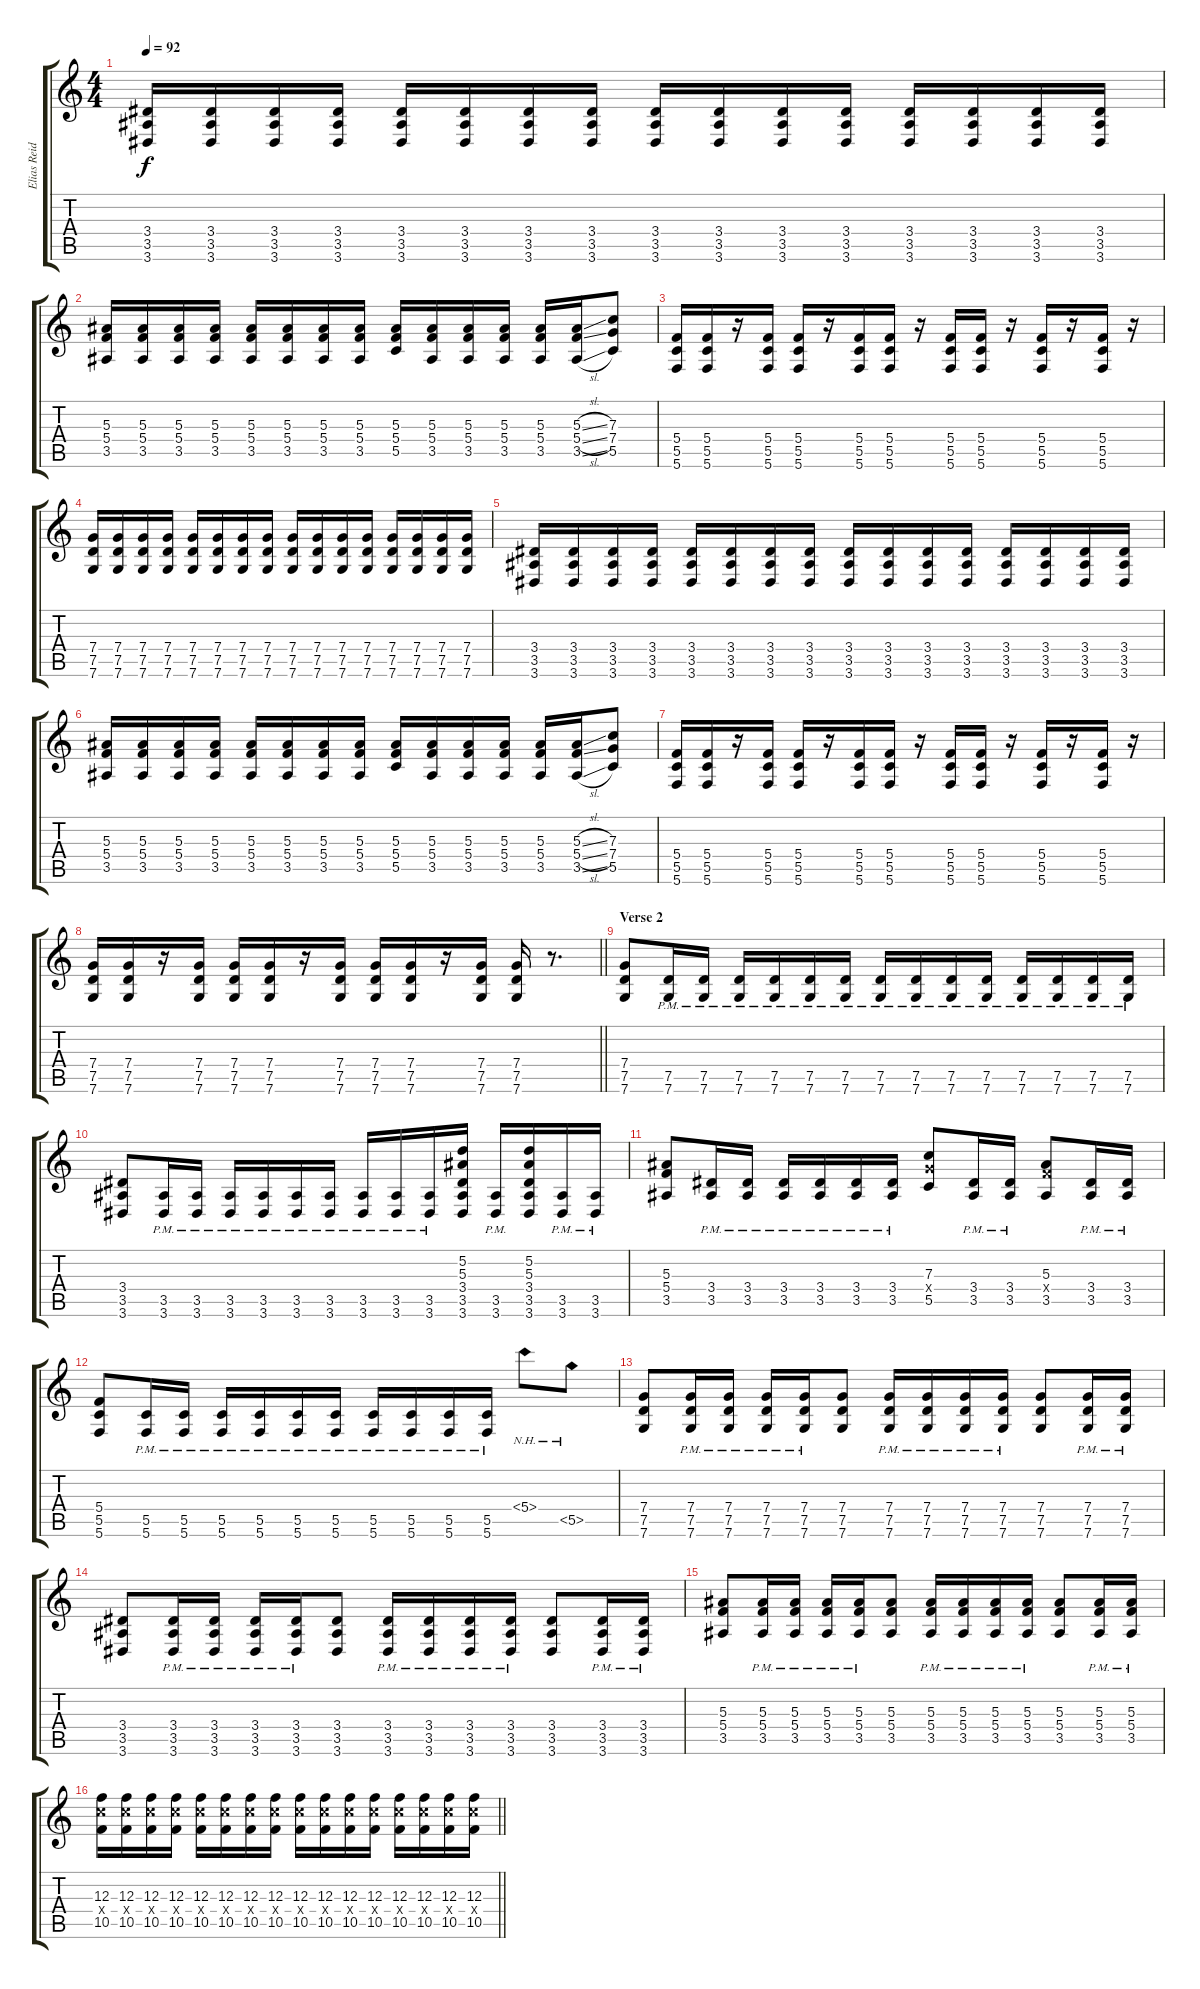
\track ("Elias Reidy (Rhythm Guitar)" "Elias Reid") {instrument distortionguitar}
\staff {score tabs}
\tuning (D4 A3 F3 C3 G2 C2) {hide}
\ts (4 4)
\tempo 92
\clef g2
\ks c
(3.4 3.5 3.6).16{dy f} (3.4 3.5 3.6).16 (3.4 3.5 3.6).16 (3.4 3.5 3.6).16 (3.4 3.5 3.6).16 (3.4 3.5 3.6).16 (3.4 3.5 3.6).16 (3.4 3.5 3.6).16 (3.4 3.5 3.6).16 (3.4 3.5 3.6).16 (3.4 3.5 3.6).16 (3.4 3.5 3.6).16 (3.4 3.5 3.6).16 (3.4 3.5 3.6).16 (3.4 3.5 3.6).16 (3.4 3.5 3.6).16 |
(5.3 5.4 3.5).16 (5.3 5.4 3.5).16 (5.3 5.4 3.5).16 (5.3 5.4 3.5).16 (5.3 5.4 3.5).16 (5.3 5.4 3.5).16 (5.3 5.4 3.5).16 (5.3 5.4 3.5).16 (5.3 5.4 5.5).16 (5.3 5.4 3.5).16 (5.3 5.4 3.5).16 (5.3 5.4 3.5).16 (5.3 5.4 3.5).16 (5.3{sl} 5.4{sl} 3.5{sl}).16 (7.3 7.4 5.5).8 |
(5.4 5.5 5.6).16 (5.4 5.5 5.6).16 r.16 (5.4 5.5 5.6).16 (5.4 5.5 5.6).16 r.16 (5.4 5.5 5.6).16 (5.4 5.5 5.6).16 r.16 (5.4 5.5 5.6).16 (5.4 5.5 5.6).16 r.16 (5.4 5.5 5.6).16 r.16 (5.4 5.5 5.6).16 r.16 |
(7.4 7.5 7.6).16 (7.4 7.5 7.6).16 (7.4 7.5 7.6).16 (7.4 7.5 7.6).16 (7.4 7.5 7.6).16 (7.4 7.5 7.6).16 (7.4 7.5 7.6).16 (7.4 7.5 7.6).16 (7.4 7.5 7.6).16 (7.4 7.5 7.6).16 (7.4 7.5 7.6).16 (7.4 7.5 7.6).16 (7.4 7.5 7.6).16 (7.4 7.5 7.6).16 (7.4 7.5 7.6).16 (7.4 7.5 7.6).16 |
(3.4 3.5 3.6).16 (3.4 3.5 3.6).16 (3.4 3.5 3.6).16 (3.4 3.5 3.6).16 (3.4 3.5 3.6).16 (3.4 3.5 3.6).16 (3.4 3.5 3.6).16 (3.4 3.5 3.6).16 (3.4 3.5 3.6).16 (3.4 3.5 3.6).16 (3.4 3.5 3.6).16 (3.4 3.5 3.6).16 (3.4 3.5 3.6).16 (3.4 3.5 3.6).16 (3.4 3.5 3.6).16 (3.4 3.5 3.6).16 |
(5.3 5.4 3.5).16 (5.3 5.4 3.5).16 (5.3 5.4 3.5).16 (5.3 5.4 3.5).16 (5.3 5.4 3.5).16 (5.3 5.4 3.5).16 (5.3 5.4 3.5).16 (5.3 5.4 3.5).16 (5.3 5.4 5.5).16 (5.3 5.4 3.5).16 (5.3 5.4 3.5).16 (5.3 5.4 3.5).16 (5.3 5.4 3.5).16 (5.3{sl} 5.4{sl} 3.5{sl}).16 (7.3 7.4 5.5).8 |
(5.4 5.5 5.6).16 (5.4 5.5 5.6).16 r.16 (5.4 5.5 5.6).16 (5.4 5.5 5.6).16 r.16 (5.4 5.5 5.6).16 (5.4 5.5 5.6).16 r.16 (5.4 5.5 5.6).16 (5.4 5.5 5.6).16 r.16 (5.4 5.5 5.6).16 r.16 (5.4 5.5 5.6).16 r.16 |
\barLineRight lightlight
(7.4 7.5 7.6).16 (7.4 7.5 7.6).16 r.16 (7.4 7.5 7.6).16 (7.4 7.5 7.6).16 (7.4 7.5 7.6).16 r.16 (7.4 7.5 7.6).16 (7.4 7.5 7.6).16 (7.4 7.5 7.6).16 r.16 (7.4 7.5 7.6).16 (7.4 7.5 7.6).16 r.8{d} |
\section ("" "Verse 2")
(7.4 7.5 7.6).8{instrument overdrivenguitar} (7.5{pm} 7.6{pm}).16 (7.5{pm} 7.6{pm}).16 (7.5{pm} 7.6{pm}).16 (7.5{pm} 7.6{pm}).16 (7.5{pm} 7.6{pm}).16 (7.5{pm} 7.6{pm}).16 (7.5{pm} 7.6{pm}).16 (7.5{pm} 7.6{pm}).16 (7.5{pm} 7.6{pm}).16 (7.5{pm} 7.6{pm}).16 (7.5{pm} 7.6{pm}).16 (7.5{pm} 7.6{pm}).16 (7.5{pm} 7.6{pm}).16 (7.5{pm} 7.6{pm}).16 |
(3.4 3.5 3.6).8 (3.5{pm} 3.6{pm}).16 (3.5{pm} 3.6{pm}).16 (3.5{pm} 3.6{pm}).16 (3.5{pm} 3.6{pm}).16 (3.5{pm} 3.6{pm}).16 (3.5{pm} 3.6{pm}).16 (3.5{pm} 3.6{pm}).16 (3.5{pm} 3.6{pm}).16 (3.5{pm} 3.6{pm}).16 (5.2 5.3 3.4 3.5 3.6).16 (3.5{pm} 3.6{pm}).16 (5.2 5.3 3.4 3.5 3.6).16 (3.5{pm} 3.6{pm}).16 (3.5{pm} 3.6{pm}).16 |
(5.3 5.4 3.5).8 (3.4{pm} 3.5{pm}).16 (3.4{pm} 3.5{pm}).16 (3.4{pm} 3.5{pm}).16 (3.4{pm} 3.5{pm}).16 (3.4{pm} 3.5{pm}).16 (3.4{pm} 3.5{pm}).16 (7.3 7.4{x} 5.5).8 (3.4{pm} 3.5{pm}).16 (3.4{pm} 3.5{pm}).16 (5.3 5.4{x} 3.5).8 (3.4{pm} 3.5{pm}).16 (3.4{pm} 3.5{pm}).16 |
(5.4 5.5 5.6).8 (5.5{pm} 5.6{pm}).16 (5.5{pm} 5.6{pm}).16 (5.5{pm} 5.6{pm}).16 (5.5{pm} 5.6{pm}).16 (5.5{pm} 5.6{pm}).16 (5.5{pm} 5.6{pm}).16 (5.5{pm} 5.6{pm}).16 (5.5{pm} 5.6{pm}).16 (5.5{pm} 5.6{pm}).16 (5.5{pm} 5.6{pm}).16 5.4{nh}.8 5.5{nh}.8 |
(7.4 7.5 7.6).8 (7.4{pm} 7.5{pm} 7.6{pm}).16 (7.4{pm} 7.5{pm} 7.6{pm}).16 (7.4{pm} 7.5{pm} 7.6{pm}).16 (7.4{pm} 7.5{pm} 7.6{pm}).16 (7.4 7.5 7.6).8 (7.4{pm} 7.5{pm} 7.6{pm}).16 (7.4{pm} 7.5{pm} 7.6{pm}).16 (7.4{pm} 7.5{pm} 7.6{pm}).16 (7.4{pm} 7.5{pm} 7.6{pm}).16 (7.4 7.5 7.6).8 (7.4{pm} 7.5{pm} 7.6{pm}).16 (7.4{pm} 7.5{pm} 7.6{pm}).16 |
(3.4 3.5 3.6).8 (3.4{pm} 3.5{pm} 3.6{pm}).16 (3.4{pm} 3.5{pm} 3.6{pm}).16 (3.4{pm} 3.5{pm} 3.6{pm}).16 (3.4{pm} 3.5{pm} 3.6{pm}).16 (3.4 3.5 3.6).8 (3.4{pm} 3.5{pm} 3.6{pm}).16 (3.4{pm} 3.5{pm} 3.6{pm}).16 (3.4{pm} 3.5{pm} 3.6{pm}).16 (3.4{pm} 3.5{pm} 3.6{pm}).16 (3.4 3.5 3.6).8 (3.4{pm} 3.5{pm} 3.6{pm}).16 (3.4{pm} 3.5{pm} 3.6{pm}).16 |
(5.3 5.4 3.5).8 (5.3{pm} 5.4{pm} 3.5{pm}).16 (5.3{pm} 5.4{pm} 3.5{pm}).16 (5.3{pm} 5.4{pm} 3.5{pm}).16 (5.3{pm} 5.4{pm} 3.5{pm}).16 (5.3 5.4 3.5).8 (5.3{pm} 5.4{pm} 3.5{pm}).16 (5.3{pm} 5.4{pm} 3.5{pm}).16 (5.3{pm} 5.4{pm} 3.5{pm}).16 (5.3{pm} 5.4{pm} 3.5{pm}).16 (5.3 5.4 3.5).8 (5.3{pm} 5.4{pm} 3.5{pm}).16 (5.3{pm} 5.4{pm} 3.5{pm}).16 |
\barLineRight lightlight
(12.3 12.4{x} 10.5).16 (12.3 12.4{x} 10.5).16 (12.3 12.4{x} 10.5).16 (12.3 12.4{x} 10.5).16 (12.3 12.4{x} 10.5).16 (12.3 12.4{x} 10.5).16 (12.3 12.4{x} 10.5).16 (12.3 12.4{x} 10.5).16 (12.3 12.4{x} 10.5).16 (12.3 12.4{x} 10.5).16 (12.3 12.4{x} 10.5).16 (12.3 12.4{x} 10.5).16 (12.3 12.4{x} 10.5).16 (12.3 12.4{x} 10.5).16 (12.3 12.4{x} 10.5).16 (12.3 12.4{x} 10.5).16
